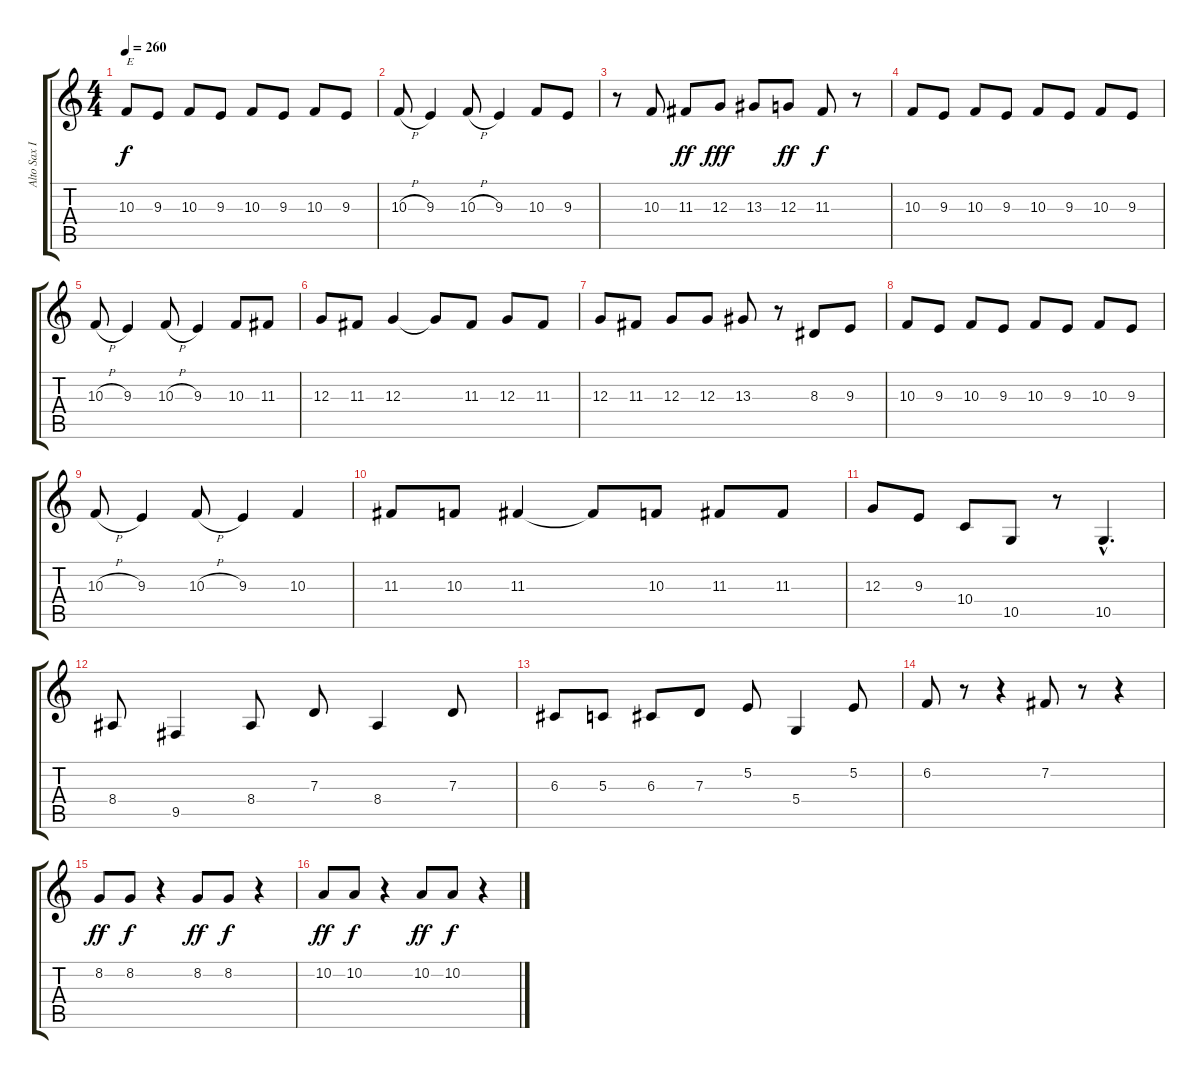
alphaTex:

\track ("Alto Sax I" "Alto Sax I") {instrument altosax}
\staff {score tabs}
\tuning (E4 B3 G3 D3 A2 E2) {hide}
\ts (4 4)
\tempo 260
\clef g2
\ks c
10.3.8{txt "E" dy f} 9.3.8 10.3.8 9.3.8 10.3.8 9.3.8 10.3.8 9.3.8 |
10.3{h}.8 9.3.4 10.3{h}.8 9.3.4 10.3.8 9.3.8 |
r.8 10.3.8 11.3.8{dy ff} 12.3.8{dy fff} 13.3.8 12.3.8{dy ff} 11.3.8{dy f} r.8 |
10.3.8 9.3.8 10.3.8 9.3.8 10.3.8 9.3.8 10.3.8 9.3.8 |
10.3{h}.8 9.3.4 10.3{h}.8 9.3.4 10.3.8 11.3.8 |
12.3.8 11.3.8 12.3.4 12.3{t}.8 11.3.8 12.3.8 11.3.8 |
12.3.8 11.3.8 12.3.8 12.3.8 13.3.8 r.8 8.3.8 9.3.8 |
10.3.8 9.3.8 10.3.8 9.3.8 10.3.8 9.3.8 10.3.8 9.3.8 |
10.3{h}.8 9.3.4 10.3{h}.8 9.3.4 10.3.4 |
11.3.8 10.3.8 11.3.4 11.3{t}.8 10.3.8 11.3.8 11.3.8 |
12.3.8 9.3.8 10.4.8 10.5.8 r.8 10.5{hac}.4{d} |
8.4.8 9.5.4 8.4.8 7.3.8 8.4.4 7.3.8 |
6.3.8 5.3.8 6.3.8 7.3.8 5.2.8 5.4.4 5.2.8 |
6.2.8 r.8 r.4 7.2.8 r.8 r.4 |
8.2.8{dy ff} 8.2.8{dy f} r.4 8.2.8{dy ff} 8.2.8{dy f} r.4 |
10.2.8{dy ff} 10.2.8{dy f} r.4 10.2.8{dy ff} 10.2.8{dy f} r.4
